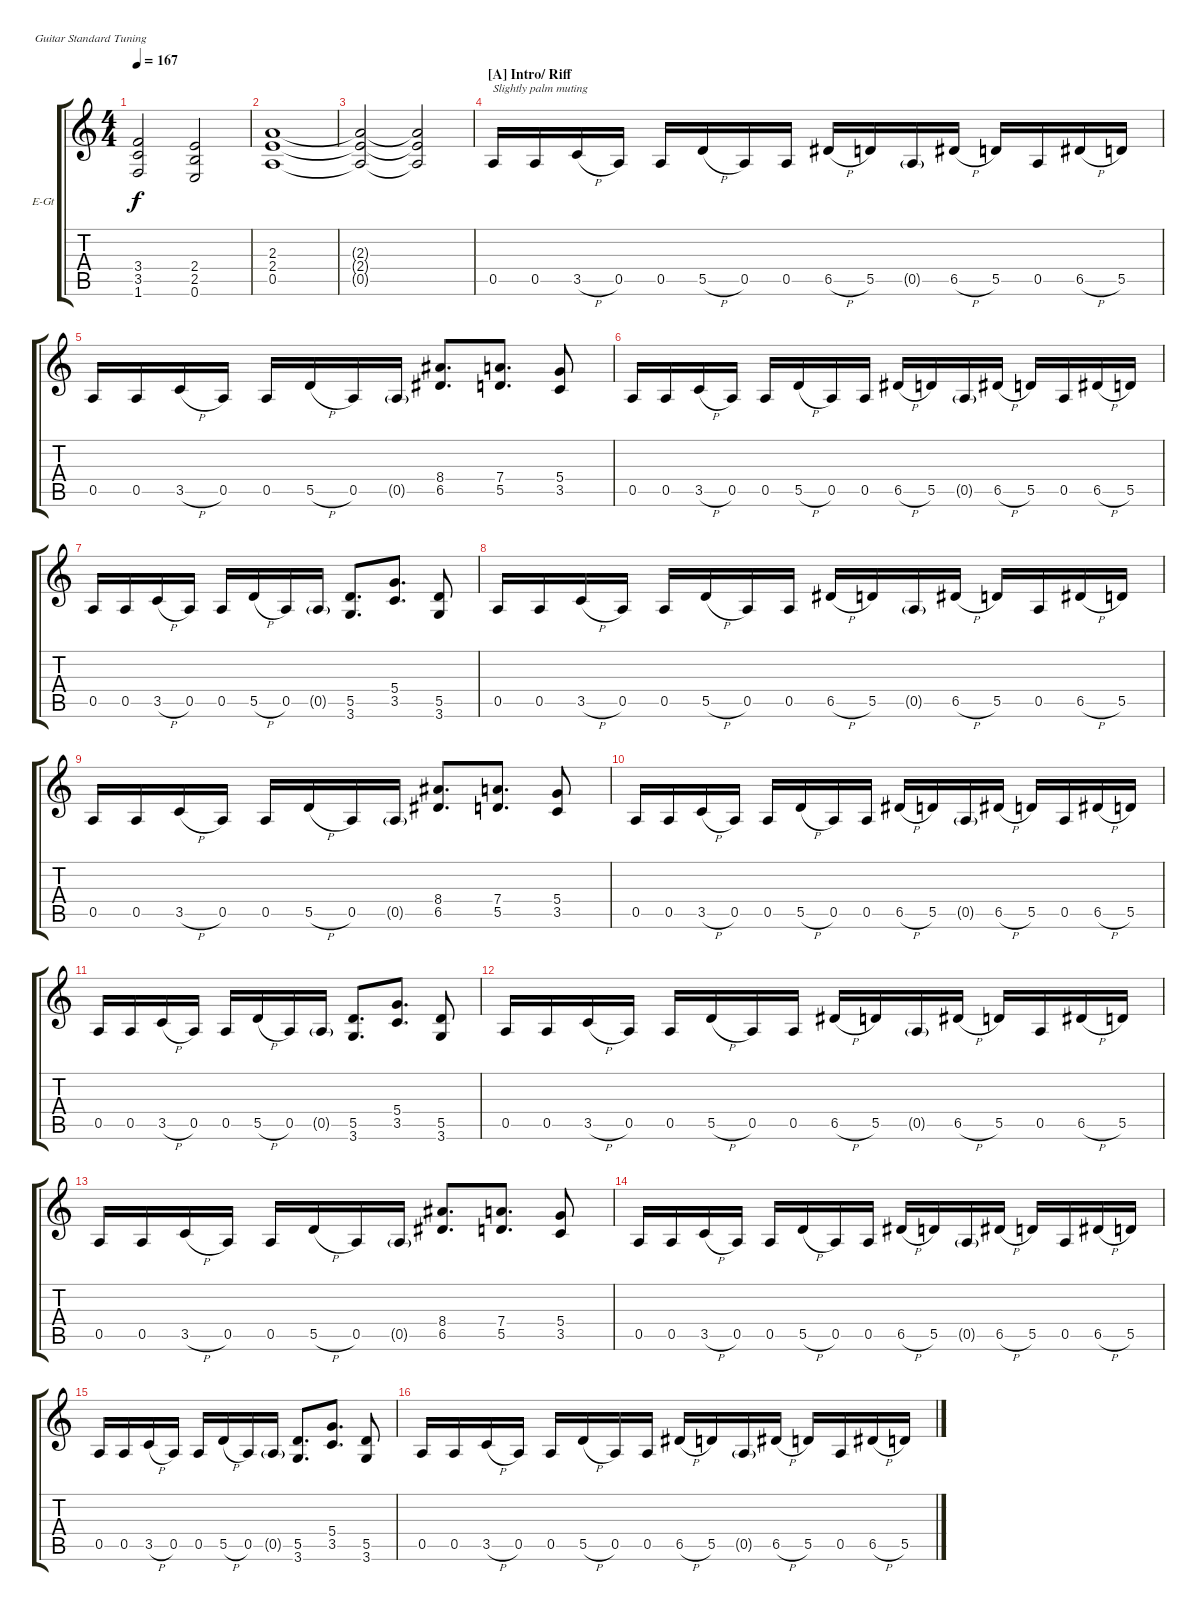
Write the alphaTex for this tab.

\defaultSystemsLayout 4
\bracketExtendMode groupsimilarinstruments
\firstSystemTrackNameOrientation horizontal
\otherSystemsTrackNameOrientation horizontal
\track ("Rhythm Guitar" "E-Gt") {instrument distortionguitar}
\staff {score tabs}
\tuning (E4 B3 G3 D3 A2 E2)
\ts (4 4)
\tempo 167
\clef g2
\ks c
(1.6 3.5 3.4).2{dy f} (0.6 2.5 2.4).2 |
(0.5 2.4 2.3).1 |
(0.5{t} 2.4{t} 2.3{t}).2 (0.5{t} 2.4{t} 2.3{t}).2 |
\section ("A" "Intro/ Riff")
\scale
0.257261 0.5.16{txt "Slightly palm muting"} 0.5.16 3.5{h}.16 0.5.16 0.5.16 5.5{h}.16 0.5.16 0.5.16 6.5{h}.16 5.5.16 0.5{g}.16 6.5{h}.16 5.5.16 0.5.16 6.5{h}.16 5.5.16 |
\scale
0.257261 0.5.16 0.5.16 3.5{h}.16 0.5.16 0.5.16 5.5{h}.16 0.5.16 0.5{g}.16 (8.4 6.5).8{d} (7.4 5.5).8{d} (5.4 3.5).8 |
\scale
0.333333 0.5.16 0.5.16 3.5{h}.16 0.5.16 0.5.16 5.5{h}.16 0.5.16 0.5.16 6.5{h}.16 5.5.16 0.5{g}.16 6.5{h}.16 5.5.16 0.5.16 6.5{h}.16 5.5.16 |
\scale
0.333333 0.5.16 0.5.16 3.5{h}.16 0.5.16 0.5.16 5.5{h}.16 0.5.16 0.5{g}.16 (5.5 3.6).8{d} (5.4 3.5).8{d} (5.5 3.6).8 |
\scale
0.333333 0.5.16 0.5.16 3.5{h}.16 0.5.16 0.5.16 5.5{h}.16 0.5.16 0.5.16 6.5{h}.16 5.5.16 0.5{g}.16 6.5{h}.16 5.5.16 0.5.16 6.5{h}.16 5.5.16 |
\scale
0.333333 0.5.16 0.5.16 3.5{h}.16 0.5.16 0.5.16 5.5{h}.16 0.5.16 0.5{g}.16 (8.4 6.5).8{d} (7.4 5.5).8{d} (5.4 3.5).8 |
\scale
0.333333 0.5.16 0.5.16 3.5{h}.16 0.5.16 0.5.16 5.5{h}.16 0.5.16 0.5.16 6.5{h}.16 5.5.16 0.5{g}.16 6.5{h}.16 5.5.16 0.5.16 6.5{h}.16 5.5.16 |
\scale
0.333333 0.5.16 0.5.16 3.5{h}.16 0.5.16 0.5.16 5.5{h}.16 0.5.16 0.5{g}.16 (5.5 3.6).8{d} (5.4 3.5).8{d} (5.5 3.6).8 |
0.5.16 0.5.16 3.5{h}.16 0.5.16 0.5.16 5.5{h}.16 0.5.16 0.5.16 6.5{h}.16 5.5.16 0.5{g}.16 6.5{h}.16 5.5.16 0.5.16 6.5{h}.16 5.5.16 |
0.5.16 0.5.16 3.5{h}.16 0.5.16 0.5.16 5.5{h}.16 0.5.16 0.5{g}.16 (8.4 6.5).8{d} (7.4 5.5).8{d} (5.4 3.5).8 |
0.5.16 0.5.16 3.5{h}.16 0.5.16 0.5.16 5.5{h}.16 0.5.16 0.5.16 6.5{h}.16 5.5.16 0.5{g}.16 6.5{h}.16 5.5.16 0.5.16 6.5{h}.16 5.5.16 |
0.5.16 0.5.16 3.5{h}.16 0.5.16 0.5.16 5.5{h}.16 0.5.16 0.5{g}.16 (5.5 3.6).8{d} (5.4 3.5).8{d} (5.5 3.6).8 |
0.5.16 0.5.16 3.5{h}.16 0.5.16 0.5.16 5.5{h}.16 0.5.16 0.5.16 6.5{h}.16 5.5.16 0.5{g}.16 6.5{h}.16 5.5.16 0.5.16 6.5{h}.16 5.5.16
